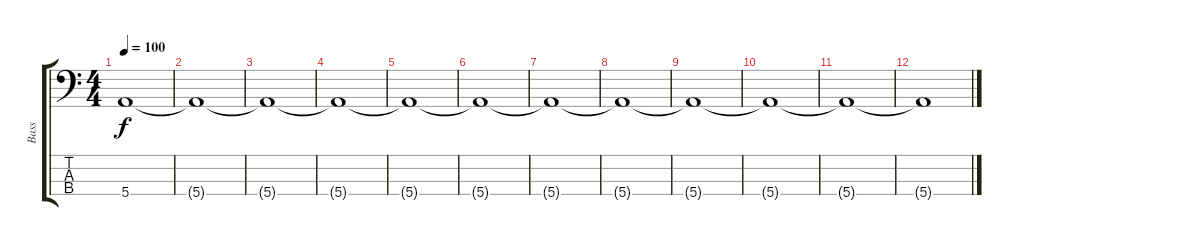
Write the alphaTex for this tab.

\track ("Bass" "Bass") {instrument electricbassfinger}
\staff {score tabs}
\tuning (G2 D2 A1 E1) {hide}
\ts (4 4)
\tempo 100
\clef f4
\ks c
5.4.1{dy f} |
5.4{t}.1 |
5.4{t}.1 |
5.4{t}.1 |
5.4{t}.1{volume 16} |
5.4{t}.1{volume 14} |
5.4{t}.1{volume 12} |
5.4{t}.1{volume 10} |
5.4{t}.1{volume 8} |
5.4{t}.1{volume 6} |
5.4{t}.1{volume 4} |
5.4{t}.1{volume 2}
